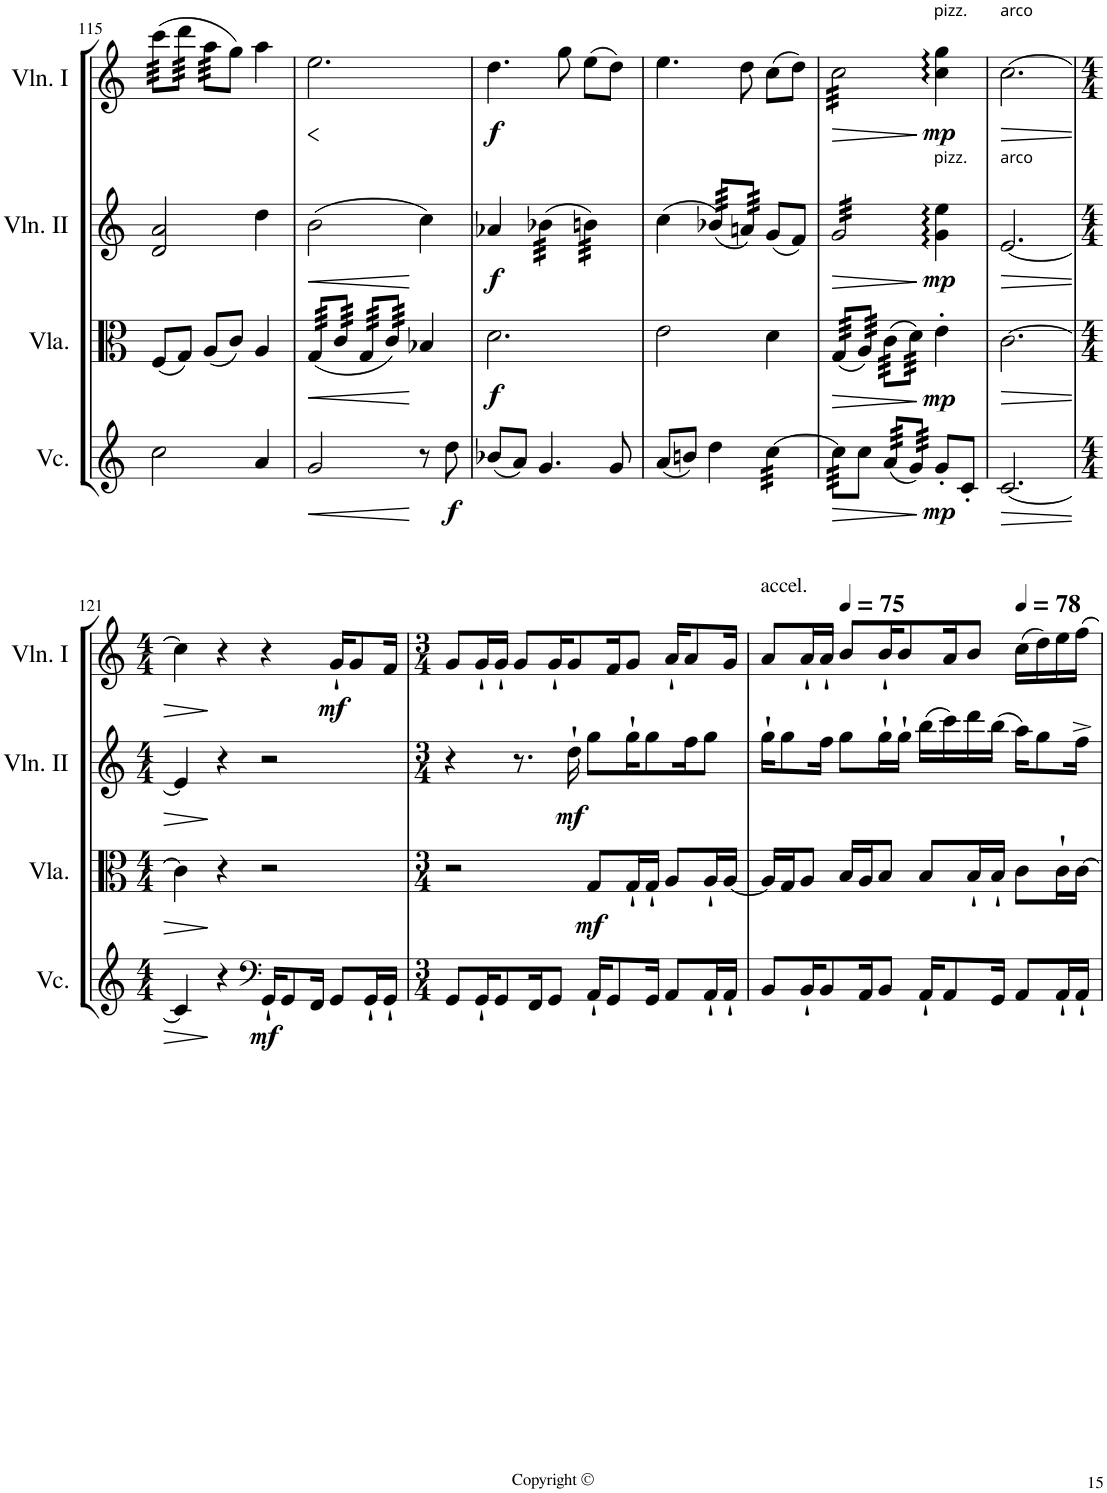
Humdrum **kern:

**kern	**dynam	**kern	**dynam	**kern	**dynam	**kern	**dynam
*part4	*part4	*part3	*part3	*part2	*part2	*part1	*part1
*staff4	*staff4	*staff3	*staff3	*staff2	*staff2	*staff1	*staff1
*I"Violoncello	*	*I"Viola	*	*I"Violin II	*	*I"Violin I	*
*I'Vc.	*	*I'Vla.	*	*I'Vln. II	*	*I'Vln. I	*
!!LO:PB:g=z
*clefG2	*	*clefC3	*	*clefG2	*	*clefG2	*
*k[]	*	*k[]	*	*k[]	*	*k[]	*
*M3/4	*	*M3/4	*	*M3/4	*	*M3/4	*
=115	=115	=115	=115	=115	=115	=115	=115
*	*	*	*	*	*	*tremolo	*
2cc\	.	(8F/L	.	2d/ 2a/	.	(64ccc\LLLL	.
.	.	.	.	.	.	(64ccc\	.
.	.	.	.	.	.	(64ccc\	.
.	.	.	.	.	.	(64ccc\	.
.	.	.	.	.	.	(64ccc\	.
.	.	.	.	.	.	(64ccc\	.
.	.	.	.	.	.	(64ccc\	.
.	.	.	.	.	.	(64ccc\	.
.	.	8G/J)	.	.	.	64ddd\	.
.	.	.	.	.	.	64ddd\	.
.	.	.	.	.	.	64ddd\	.
.	.	.	.	.	.	64ddd\	.
.	.	.	.	.	.	64ddd\	.
.	.	.	.	.	.	64ddd\	.
.	.	.	.	.	.	64ddd\	.
.	.	.	.	.	.	64ddd\JJJJ	.
.	.	(8A/L	.	.	.	64aa\LLLL	.
.	.	.	.	.	.	64aa\	.
.	.	.	.	.	.	64aa\	.
.	.	.	.	.	.	64aa\	.
.	.	.	.	.	.	64aa\	.
.	.	.	.	.	.	64aa\	.
.	.	.	.	.	.	64aa\	.
.	.	.	.	.	.	64aa\	.
*	*	*	*	*	*	*Xtremolo	*
.	.	8c/J)	.	.	.	8gg\J)	.
4a/	.	4A/	.	4dd\	.	4aa\	.
=116	=116	=116	=116	=116	=116	=116	=116
!	!LO:HP:b	!	!LO:HP:b	!	!LO:HP:b	!	!LO:HP:b
*	*	*tremolo	*	*	*	*	*
2g/	<	(64G/LLLL	<	(2b\	<	2.ee\	<
.	.	(64G/	.	.	.	.	.
.	.	(64G/	.	.	.	.	.
.	.	(64G/	.	.	.	.	.
.	.	(64G/	.	.	.	.	.
.	.	(64G/	.	.	.	.	.
.	.	(64G/	.	.	.	.	.
.	.	(64G/	.	.	.	.	.
.	.	64c/	.	.	.	.	.
.	.	64c/	.	.	.	.	.
.	.	64c/	.	.	.	.	.
.	.	64c/	.	.	.	.	.
.	.	64c/	.	.	.	.	.
.	.	64c/	.	.	.	.	.
.	.	64c/	.	.	.	.	.
.	.	64c/JJJJ	.	.	.	.	.
.	.	64G/LLLL	.	.	.	.	.
.	.	64G/	.	.	.	.	.
.	.	64G/	.	.	.	.	.
.	.	64G/	.	.	.	.	.
.	.	64G/	.	.	.	.	.
.	.	64G/	.	.	.	.	.
.	.	64G/	.	.	.	.	.
.	.	64G/	.	.	.	.	.
.	.	64c/)	.	.	.	.	.
.	.	64c/)	.	.	.	.	.
.	.	64c/)	.	.	.	.	.
.	.	64c/)	.	.	.	.	.
.	.	64c/)	.	.	.	.	.
.	.	64c/)	.	.	.	.	.
.	.	64c/)	.	.	.	.	.
.	.	64c/)JJJJ	.	.	.	.	.
*	*	*Xtremolo	*	*	*	*	*
8r	.	4B-X/	.	4cc\)	.	.	.
!	!LO:DY:b	!	!	!	!	!	!
8dd\	f	.	.	.	.	.	.
=117	=117	=117	=117	=117	=117	=117	=117
!	!	!	!LO:DY:b	!	!LO:DY:b	!	!LO:DY:b
(8b-X/L	.	2.d\	f	4a-X/	f	4.dd\	f
8a/J)	.	.	.	.	.	.	.
*	*	*	*	*tremolo	*	*	*
4.g/	.	.	.	(32b-X\LLL	.	.	.
.	.	.	.	(32b-X\	.	.	.
.	.	.	.	(32b-X\	.	.	.
.	.	.	.	(32b-X\	.	.	.
.	.	.	.	(32b-X\	.	8gg\	.
.	.	.	.	(32b-X\	.	.	.
.	.	.	.	(32b-X\	.	.	.
.	.	.	.	(32b-X\JJJ	.	.	.
.	.	.	.	32bn\)LLL	.	(8ee\L	.
.	.	.	.	32bn\)	.	.	.
.	.	.	.	32bn\)	.	.	.
.	.	.	.	32bn\)	.	.	.
8g/	.	.	.	32bn\)	.	8dd\J)	.
.	.	.	.	32bn\)	.	.	.
.	.	.	.	32bn\)	.	.	.
.	.	.	.	32bn\)JJJ	.	.	.
*	*	*	*	*Xtremolo	*	*	*
=118	=118	=118	=118	=118	=118	=118	=118
(8a/L	.	2e\	.	(4cc\	.	4.ee\	.
8bn/J)	.	.	.	.	.	.	.
*	*	*	*	*tremolo	*	*	*
4dd\	.	.	.	(64b-X/)LLLL	.	.	.
.	.	.	.	(64b-X/)	.	.	.
.	.	.	.	(64b-X/)	.	.	.
.	.	.	.	(64b-X/)	.	.	.
.	.	.	.	(64b-X/)	.	.	.
.	.	.	.	(64b-X/)	.	.	.
.	.	.	.	(64b-X/)	.	.	.
.	.	.	.	(64b-X/)	.	.	.
.	.	.	.	64an/)	.	8dd\	.
.	.	.	.	64an/)	.	.	.
.	.	.	.	64an/)	.	.	.
.	.	.	.	64an/)	.	.	.
.	.	.	.	64an/)	.	.	.
.	.	.	.	64an/)	.	.	.
.	.	.	.	64an/)	.	.	.
.	.	.	.	64an/)JJJJ	.	.	.
*	*	*	*	*Xtremolo	*	*	*
*tremolo	*	*	*	*	*	*	*
[32cc\LLL	.	4d\	.	(8g/L	.	(8cc\L	.
32cc\	.	.	.	.	.	.	.
32cc\	.	.	.	.	.	.	.
32cc\	.	.	.	.	.	.	.
32cc\	.	.	.	8f/J)	.	8dd\J)	.
32cc\	.	.	.	.	.	.	.
32cc\	.	.	.	.	.	.	.
32cc\JJJ	.	.	.	.	.	.	.
=119	=119	=119	=119	=119	=119	=119	=119
!	!LO:HP:b	!	!LO:HP:b	!	!LO:HP:b	!	!LO:HP:b
*	*	*tremolo	*	*	*	*	*
*	*	*	*	*tremolo	*	*	*
*	*	*	*	*	*	*tremolo	*
64cc\]LLLL	>	(64G/LLLL	>	32g/LLL	>	32cc\LLL	>
64cc\	.	(64G/	.	.	.	.	.
64cc\	.	(64G/	.	32g/	.	32cc\	.
64cc\	.	(64G/	.	.	.	.	.
64cc\	.	(64G/	.	32g/	.	32cc\	.
64cc\	.	(64G/	.	.	.	.	.
64cc\	.	(64G/	.	32g/	.	32cc\	.
64cc\	.	(64G/	.	.	.	.	.
*Xtremolo	*	*	*	*	*	*	*
8cc\J	.	64A/)	.	32g/	.	32cc\	.
.	.	64A/)	.	.	.	.	.
.	.	64A/)	.	32g/	.	32cc\	.
.	.	64A/)	.	.	.	.	.
.	.	64A/)	.	32g/	.	32cc\	.
.	.	64A/)	.	.	.	.	.
.	.	64A/)	.	32g/	.	32cc\	.
.	.	64A/)JJJJ	.	.	.	.	.
*tremolo	*	*	*	*	*	*	*
(64a/LLLL	.	(64c\LLLL	.	32g/	.	32cc\	.
(64a/	.	(64c\	.	.	.	.	.
(64a/	.	(64c\	.	32g/	.	32cc\	.
(64a/	.	(64c\	.	.	.	.	.
(64a/	.	(64c\	.	32g/	.	32cc\	.
(64a/	.	(64c\	.	.	.	.	.
(64a/	.	(64c\	.	32g/	.	32cc\	.
(64a/	.	(64c\	.	.	.	.	.
64g/)	.	64d\)	.	32g/	.	32cc\	.
64g/)	.	64d\)	.	.	.	.	.
64g/)	.	64d\)	.	32g/	.	32cc\	.
64g/)	.	64d\)	.	.	.	.	.
64g/)	.	64d\)	.	32g/	.	32cc\	.
64g/)	.	64d\)	.	.	.	.	.
64g/)	.	64d\)	.	32g/JJJ	.	32cc\JJJ	.
*	*	*	*	*	*	*Xtremolo	*
*	*	*	*	*Xtremolo	*	*	*
64g/)JJJJ	.	64d\)JJJJ	.	.	.	.	.
*	*	*Xtremolo	*	*	*	*	*
*Xtremolo	*	*	*	*	*	*	*
!	!	!	!	!	!	!LO:TX:a:t=pizz.	!
!	!	!	!	!LO:TX:a:t=pizz.	!	!	!
!	!LO:DY:n=1:b	!	!LO:DY:n=1:b	!	!LO:DY:n=1:b	!	!LO:DY:n=1:b
8g'/L	[ mp	4e'\	[ mp	4g\:: 4ee\::	[ mp	4cc\:: 4gg\::	[ mp
8c'/J	.	.	.	.	.	.	.
=120	=120	=120	=120	=120	=120	=120	=120
!	!	!	!	!	!	!LO:TX:a:t=arco	!
!	!	!	!	!LO:TX:a:t=arco	!	!	!
[2.c/	.	[2.c\	.	[2.e/	.	[2.cc\	.
!!LO:LB:g=z
=121	=121	=121	=121	=121	=121	=121	=121
*M4/4	*	*M4/4	*	*M4/4	*	*M4/4	*
4c/]	.	4c\]	.	4e/]	.	4cc\]	.
4r	]	4r	]	4r	]	4r	]
*clefF4	*	*	*	*	*	*	*
!	!LO:DY:b	!	!	!	!	!	!
16GG`/KL	mf	2r	.	2r	.	4r	.
8GG/	.	.	.	.	.	.	.
16FF/Jk	.	.	.	.	.	.	.
!	!	!	!	!	!	!	!LO:DY:b
8GG/L	.	.	.	.	.	16g`/KL	mf
.	.	.	.	.	.	8g/	.
16GG`/L	.	.	.	.	.	.	.
16GG`/JJ	.	.	.	.	.	16f/Jk	.
=122	=122	=122	=122	=122	=122	=122	=122
*M3/4	*	*M3/4	*	*M3/4	*	*M3/4	*
8GG/L	.	2r	.	4r	.	8g/L	.
16GG`/K	.	.	.	.	.	16g`/L	.
8GG/	.	.	.	.	.	16g`/JJ	.
.	.	.	.	8.r	.	8g/L	.
16FF/K	.	.	.	.	.	.	.
8GG/J	.	.	.	.	.	16g`/K	.
!	!	!	!	!	!LO:DY:b	!	!
.	.	.	.	16dd`\	mf	8g/	.
!	!	!	!LO:DY:b	!	!	!	!
16AA`/KL	.	8G/L	mf	8gg\L	.	.	.
8GG/	.	.	.	.	.	16f/K	.
.	.	16G`/L	.	16gg`\K	.	8g/J	.
16GG/Jk	.	16G`/JJ	.	[16gg\	.	.	.
8AA/L	.	8A/L	.	16ryy	.	16a`/KL	.
.	.	.	.	16ff\K	.	8a/	.
16AA`/L	.	16A`/L	.	8gg\J	.	.	.
16AA`/JJ	.	[16A/JJ	.	.	.	16g/Jk	.
=123	=123	=123	=123	=123	=123	=123	=123
!	!	!	!	!	!	!LO:TX:a:t=accel.	!
8BB/L	.	16A/LL]	.	16gg`\KL	.	8a/L	.
.	.	16G/J	.	16gg\]	.	.	.
16BB`/K	.	8A/J	.	8gg\	.	16a`/L	.
8BB/	.	.	.	.	.	16a`/JJ	.
*	*	*	*	*	*	*MM75	*
.	.	16B/LL	.	16ff\Jk	.	8b/L	.
16AA/K	.	16A/J	.	8gg\L	.	.	.
8BB/J	.	8B/J	.	.	.	16b`/K	.
.	.	.	.	16gg`\L	.	8b/	.
16AA`/KL	.	8B/L	.	16gg`\JJ	.	.	.
8AA/	.	.	.	(16bb\LL	.	16a/K	.
.	.	16B`/L	.	16ccc\)	.	8b/J	.
16GG/Jk	.	16B`/JJ	.	16ddd\	.	.	.
*	*	*	*	*	*	*MM78	*
8AA/L	.	8c\L	.	(16bb\JJ	.	(16cc\LL	.
.	.	.	.	16aa\KL)	.	16dd\)	.
16AA`/L	.	16c`\L	.	8gg\	.	16ee\	.
16AA`/JJ	.	[16c\JJ	.	.	.	16ff\JJ	.
16ryy	.	16ryy	.	16ff^\Jk	.	16ryy	.
=	=	=	=	=	=	=	=
*-	*-	*-	*-	*-	*-	*-	*-
